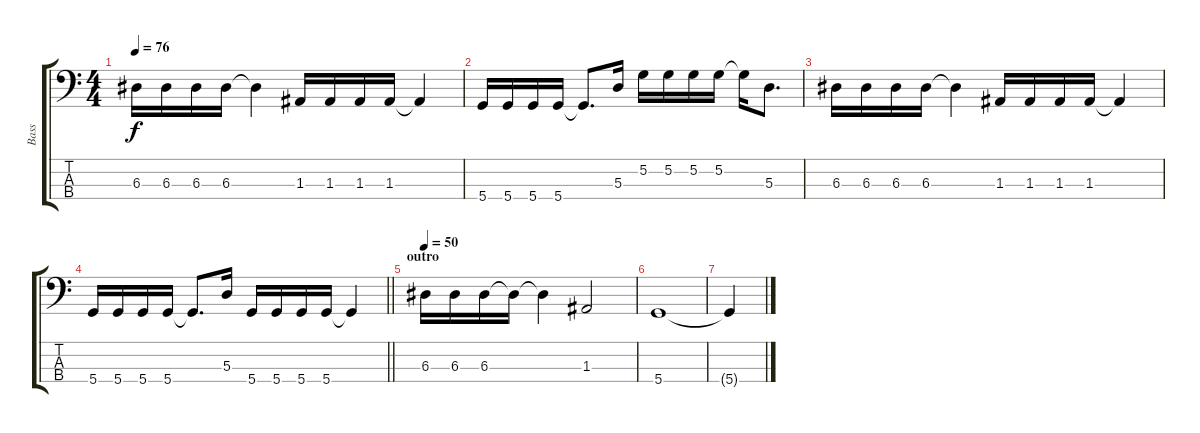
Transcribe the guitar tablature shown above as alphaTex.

\track ("Bass" "Bass") {instrument electricbasspick}
\staff {score tabs}
\tuning (G2 D2 A1 D1) {hide}
\ts (4 4)
\tempo 76
\clef f4
\ks c
6.3.16{dy f} 6.3.16 6.3.16 6.3.16 6.3{t}.4 1.3.16 1.3.16 1.3.16 1.3.16 1.3{t}.4 |
5.4.16 5.4.16 5.4.16 5.4.16 5.4{t}.8{d} 5.3.16 5.2.16 5.2.16 5.2.16 5.2.16 5.2{t}.16 5.3.8{d} |
6.3.16 6.3.16 6.3.16 6.3.16 6.3{t}.4 1.3.16 1.3.16 1.3.16 1.3.16 1.3{t}.4 |
\barLineRight lightlight
5.4.16 5.4.16 5.4.16 5.4.16 5.4{t}.8{d} 5.3.16 5.4.16 5.4.16 5.4.16 5.4.16 5.4{t}.4 |
\section ("" "outro")
\tempo 50
6.3.16 6.3.16 6.3.16 6.3{t}.16 6.3{t}.4 1.3.2 |
5.4.1 |
5.4{t}.4
